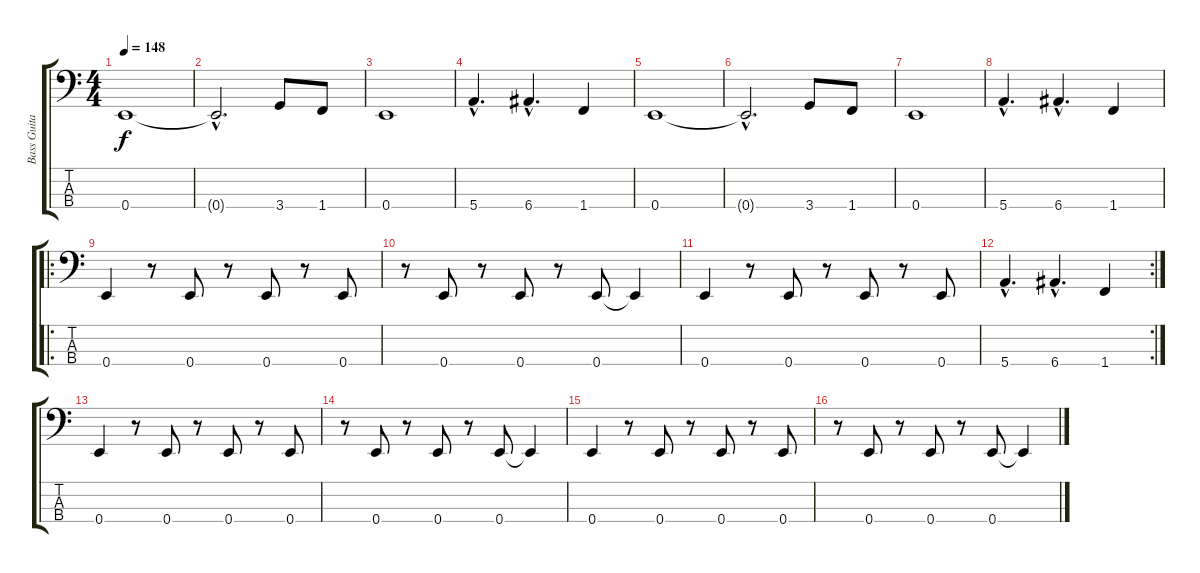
\track ("Bass Guitar" "Bass Guita") {instrument electricbassfinger}
\staff {score tabs}
\tuning (G2 D2 A1 E1) {hide}
\ts (4 4)
\tempo 148
\clef f4
\ks c
0.4.1{dy f instrument electricbassfinger} |
0.4{hac t}.2{d} 3.4.8 1.4.8 |
0.4.1 |
5.4{hac}.4{d} 6.4{hac}.4{d} 1.4.4 |
0.4.1 |
0.4{hac t}.2{d} 3.4.8 1.4.8 |
0.4.1 |
5.4{hac}.4{d} 6.4{hac}.4{d} 1.4.4 |
\ro
0.4.4 r.8 0.4.8 r.8 0.4.8 r.8 0.4.8 |
r.8 0.4.8 r.8 0.4.8 r.8 0.4.8 0.4{t}.4 |
0.4.4 r.8 0.4.8 r.8 0.4.8 r.8 0.4.8 |
\rc 2
5.4{hac}.4{d} 6.4{hac}.4{d} 1.4.4 |
0.4.4 r.8 0.4.8 r.8 0.4.8 r.8 0.4.8 |
r.8 0.4.8 r.8 0.4.8 r.8 0.4.8 0.4{t}.4 |
0.4.4 r.8 0.4.8 r.8 0.4.8 r.8 0.4.8 |
r.8 0.4.8 r.8 0.4.8 r.8 0.4.8 0.4{t}.4
